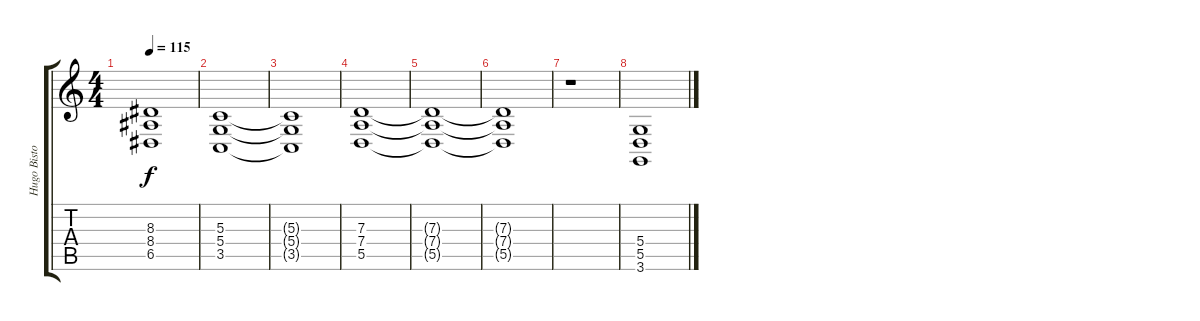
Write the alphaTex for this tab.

\track ("Hugo Bistolfi" "Hugo Bisto") {instrument synthstrings1}
\staff {score tabs}
\tuning (E4 B3 G3 D3 A2 E2) {hide}
\ts (4 4)
\tempo 115
\clef g2
\ks c
(8.3{t} 8.4{t} 6.5{t}).1{dy f} |
(5.3 5.4 3.5).1 |
(5.3{t} 5.4{t} 3.5{t}).1 |
(7.3 7.4 5.5).1 |
(7.3{t} 7.4{t} 5.5{t}).1 |
(7.3{t} 7.4{t} 5.5{t}).1 |
r.1 |
(5.4 5.5 3.6).1
